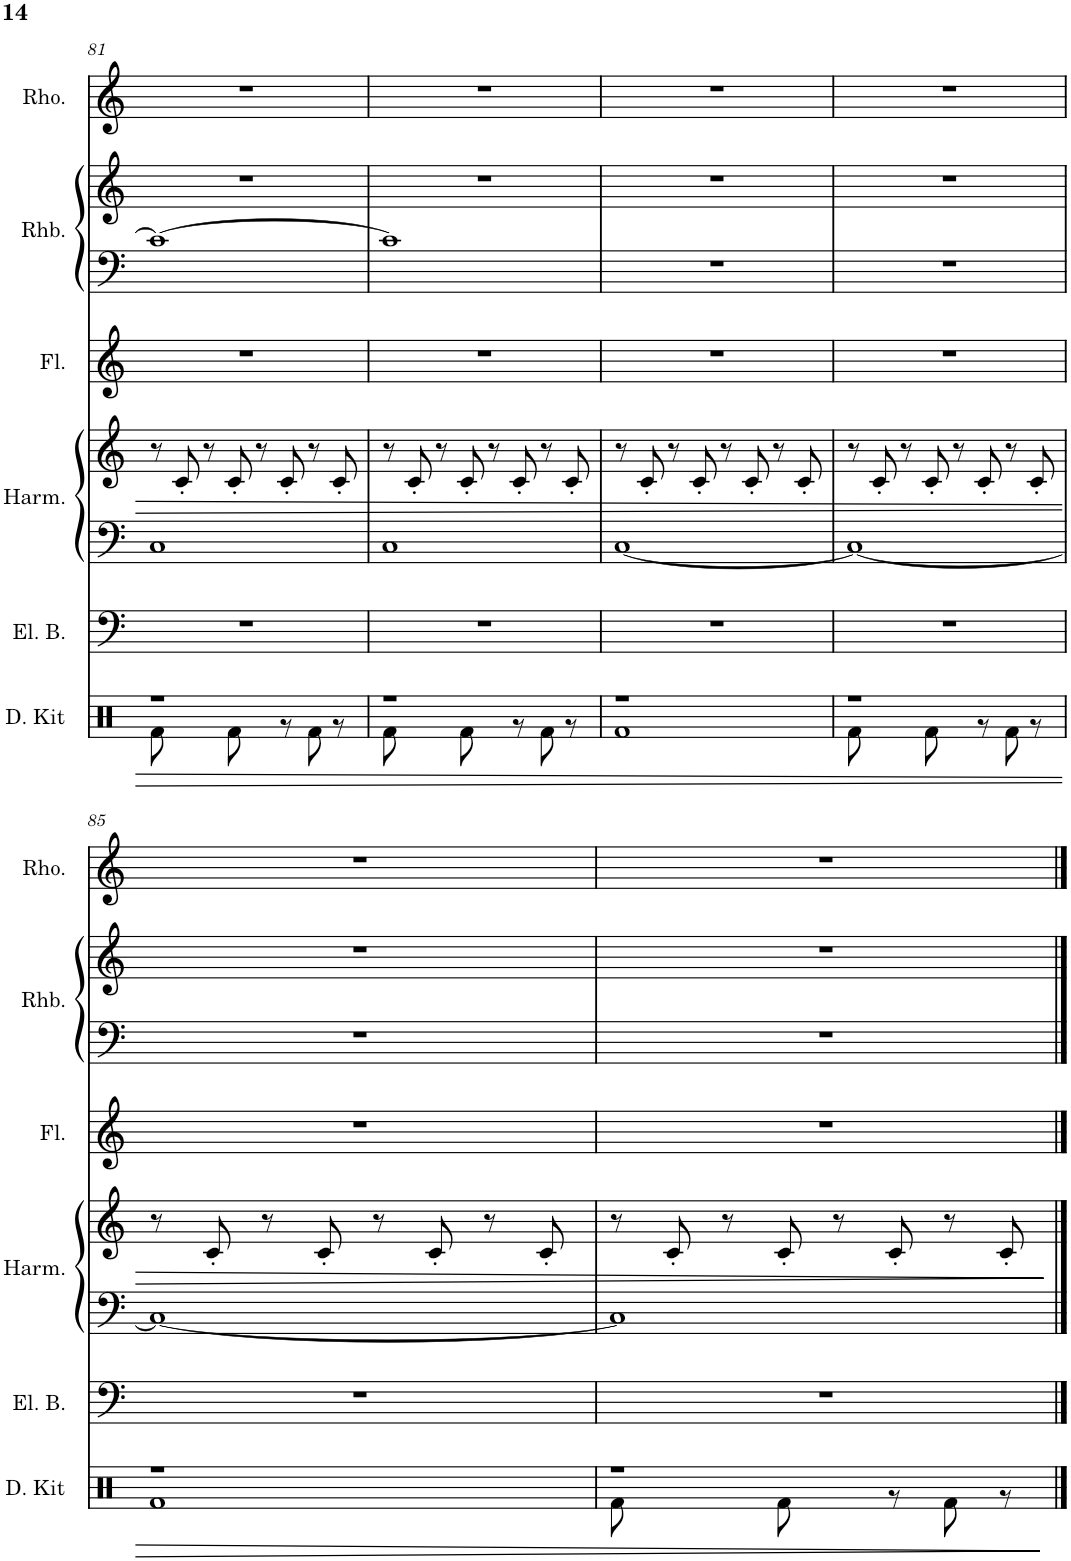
**kern	**kern	**kern	**kern	**kern	**kern	**kern	**kern
*part6	*part5	*part4	*part4	*part3	*part2	*part2	*part1
*staff8	*staff7	*staff6	*staff5	*staff4	*staff3	*staff2	*staff1
*I"Drum Kit	*I"Electric Bass	*I"Harmonium	*	*I"Flute	*I"Rhodes Bass	*	*I"Rhodes Piano
*I'D. Kit	*I'El. B.	*I'Harm.	*	*I'Fl.	*I'Rhb.	*	*I'Rho.
!!LO:PB:g=z
*clefX	*clefF4	*clefF4	*clefG2	*clefG2	*clefF4	*clefG2	*clefG2
*	*Trd7c12	*	*	*	*	*	*
*k[]	*k[]	*k[]	*k[]	*k[]	*k[]	*k[]	*k[]
*M4/4	*M4/4	*M4/4	*M4/4	*M4/4	*M4/4	*M4/4	*M4/4
=81	=81	=81	=81	=81	=81	=81	=81
*^	*	*	*	*	*	*	*
1r	8Rf\L	1r	1C	8r	1r	1c_	1r	1r
.	4ryy	.	.	8c'/	.	.	.	.
.	.	.	.	8r	.	.	.	.
.	8Rf\J	.	.	8c'/	.	.	.	.
.	8ryy	.	.	8r	.	.	.	.
.	8r	.	.	8c'/	.	.	.	.
.	8Rf\	.	.	8r	.	.	.	.
.	8r	.	.	8c'/	.	.	.	.
=82	=82	=82	=82	=82	=82	=82	=82	=82
1r	8Rf\L	1r	1C	8r	1r	1c]	1r	1r
.	4ryy	.	.	8c'/	.	.	.	.
.	.	.	.	8r	.	.	.	.
.	8Rf\J	.	.	8c'/	.	.	.	.
.	8ryy	.	.	8r	.	.	.	.
.	8r	.	.	8c'/	.	.	.	.
.	8Rf\	.	.	8r	.	.	.	.
.	8r	.	.	8c'/	.	.	.	.
=83	=83	=83	=83	=83	=83	=83	=83	=83
1r	1Rf	1r	[1C	8r	1r	1r	1r	1r
.	.	.	.	8c'/	.	.	.	.
.	.	.	.	8r	.	.	.	.
.	.	.	.	8c'/	.	.	.	.
.	.	.	.	8r	.	.	.	.
.	.	.	.	8c'/	.	.	.	.
.	.	.	.	8r	.	.	.	.
.	.	.	.	8c'/	.	.	.	.
=84	=84	=84	=84	=84	=84	=84	=84	=84
1r	8Rf\L	1r	1C_	8r	1r	1r	1r	1r
.	4ryy	.	.	8c'/	.	.	.	.
.	.	.	.	8r	.	.	.	.
.	8Rf\J	.	.	8c'/	.	.	.	.
.	8ryy	.	.	8r	.	.	.	.
.	8r	.	.	8c'/	.	.	.	.
.	8Rf\	.	.	8r	.	.	.	.
.	8r	.	.	8c'/	.	.	.	.
!!LO:LB:g=z
=85	=85	=85	=85	=85	=85	=85	=85	=85
1r	1Rf	1r	1C_	8r	1r	1r	1r	1r
.	.	.	.	8c'/	.	.	.	.
.	.	.	.	8r	.	.	.	.
.	.	.	.	8c'/	.	.	.	.
.	.	.	.	8r	.	.	.	.
.	.	.	.	8c'/	.	.	.	.
.	.	.	.	8r	.	.	.	.
.	.	.	.	8c'/	.	.	.	.
=86	=86	=86	=86	=86	=86	=86	=86	=86
1r	8Rf\L	1r	1C]	8r	1r	1r	1r	1r
.	4ryy	.	.	8c'/	.	.	.	.
.	.	.	.	8r	.	.	.	.
.	8Rf\J	.	.	8c'/	.	.	.	.
.	8ryy	.	.	8r	.	.	.	.
.	8r	.	.	8c'/	.	.	.	.
.	8Rf\	.	.	8r	.	.	.	.
.	8r	.	.	8c'/	.	.	.	.
*v	*v	*	*	*	*	*	*	*
==	==	==	==	==	==	==	==
*-	*-	*-	*-	*-	*-	*-	*-
